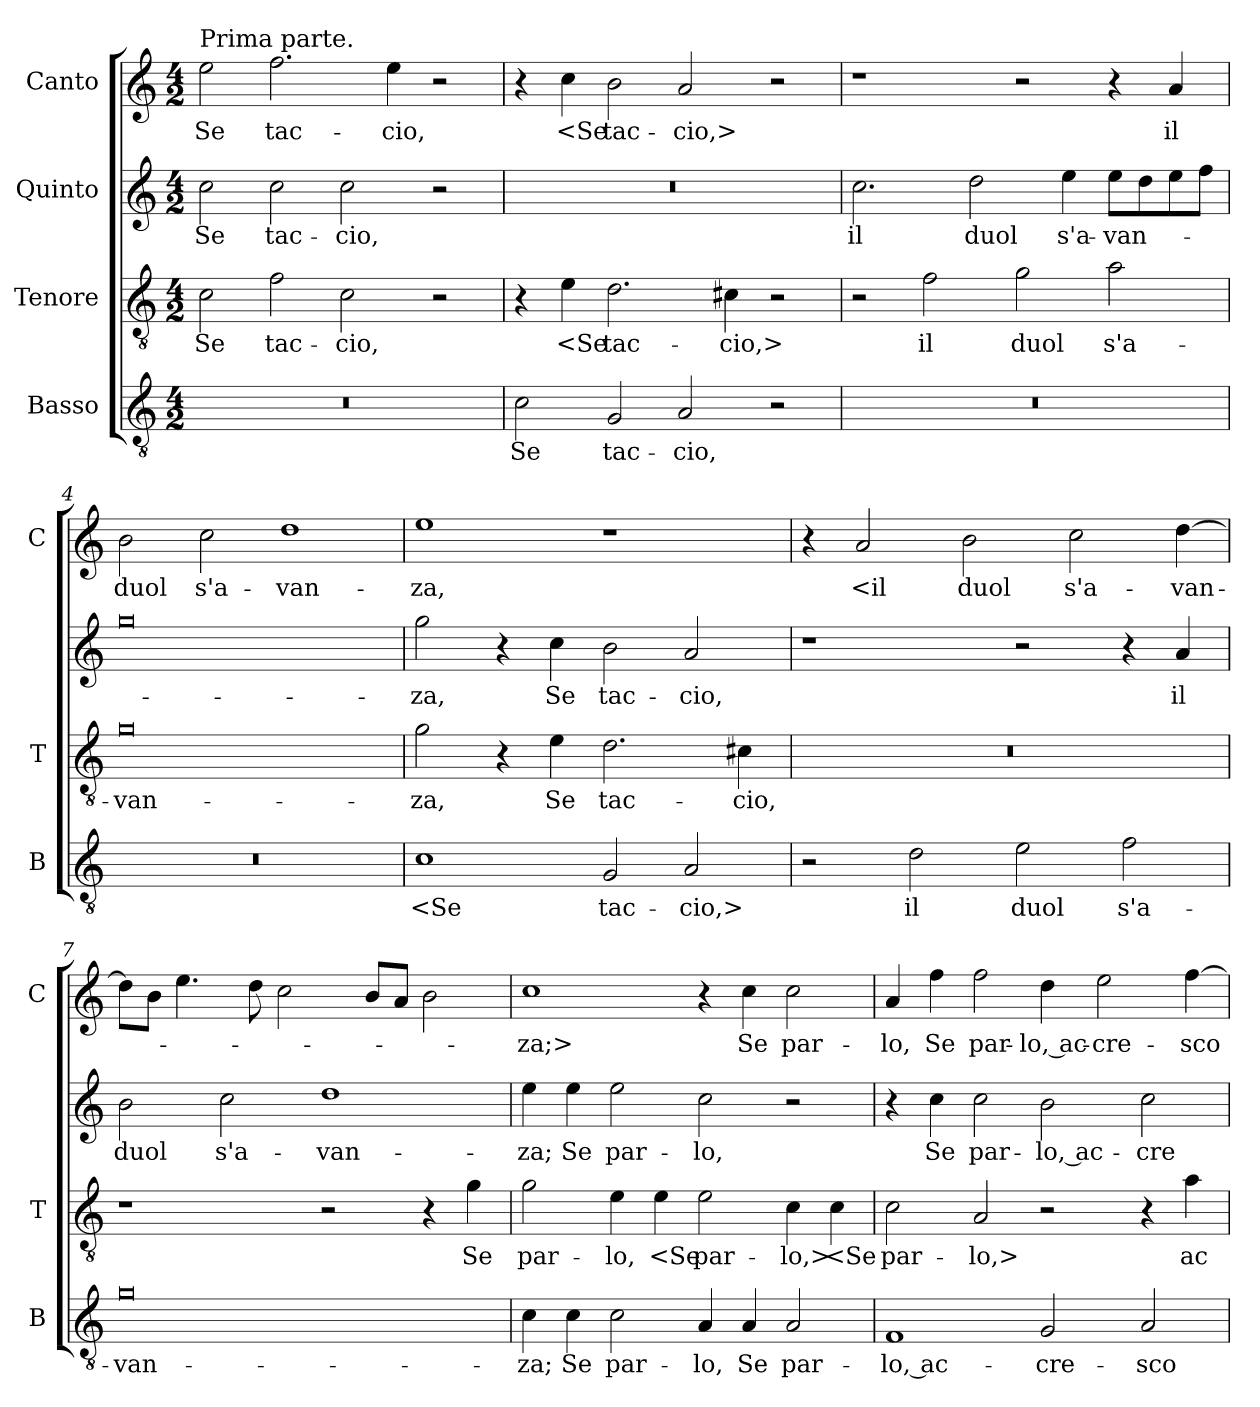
**kern	**text	**kern	**text	**kern	**text	**kern	**text
*part4	*part4	*part3	*part3	*part2	*part2	*part1	*part1
*staff4	*staff4	*staff3	*staff3	*staff2	*staff2	*staff1	*staff1
*I"Basso	*	*I"Tenore	*	*I"Quinto	*	*I"Canto	*
*I'B	*	*I'T	*	*	*	*I'C	*
*clefGv2	*	*clefGv2	*	*clefG2	*	*clefG2	*
*k[]	*	*k[]	*	*k[]	*	*k[]	*
*M4/2	*	*M4/2	*	*M4/2	*	*M4/2	*
=1	=1	=1	=1	=1	=1	=1	=1
!	!	!	!	!	!	!LO:TX:a:t=Prima parte.	!
0r	.	2c	Se	2cc	Se	2ee	Se
.	.	2f	tac-	2cc	tac-	2.ff	tac-
.	.	2c	-cio,	2cc	-cio,	.	.
.	.	.	.	.	.	4ee	-cio,
.	.	2r	.	2r	.	2r	.
=2	=2	=2	=2	=2	=2	=2	=2
2c	Se	4r	.	0r	.	4r	.
.	.	4e	<Se	.	.	4cc	<Se
2G	tac-	2.d	tac-	.	.	2b	tac-
2A	-cio,	.	.	.	.	2a	-cio,>
.	.	4c#X	-cio,>	.	.	.	.
2r	.	2r	.	.	.	2r	.
=3	=3	=3	=3	=3	=3	=3	=3
0r	.	2r	.	2.cc	il	1r	.
.	.	2f	il	.	.	.	.
.	.	.	.	2dd	duol	.	.
.	.	2g	duol	.	.	2r	.
.	.	.	.	4ee	s'a-	.	.
.	.	2a	s'a-	8eeL	-van-	4r	.
.	.	.	.	8dd	.	.	.
.	.	.	.	8ee	.	4a	il
.	.	.	.	8ffJ	.	.	.
=4	=4	=4	=4	=4	=4	=4	=4
0r	.	0g	-van-	0gg	.	2b	duol
.	.	.	.	.	.	2cc	s'a-
.	.	.	.	.	.	1dd	-van-
=5	=5	=5	=5	=5	=5	=5	=5
1c	<Se	2g	-za,	2gg	-za,	1ee	-za,
.	.	4r	.	4r	.	.	.
.	.	4e	Se	4cc	Se	.	.
2G	tac-	2.d	tac-	2b	tac-	1r	.
2A	-cio,>	.	.	2a	-cio,	.	.
.	.	4c#X	-cio,	.	.	.	.
=6	=6	=6	=6	=6	=6	=6	=6
2r	.	0r	.	1r	.	4r	.
.	.	.	.	.	.	2a	<il
2d	il	.	.	.	.	.	.
.	.	.	.	.	.	2b	duol
2e	duol	.	.	2r	.	.	.
.	.	.	.	.	.	2cc	s'a-
2f	s'a-	.	.	4r	.	.	.
.	.	.	.	4a	il	[4dd	-van-
=7	=7	=7	=7	=7	=7	=7	=7
0g	-van-	1r	.	2b	duol	8ddL]	.
.	.	.	.	.	.	8bJ	.
.	.	.	.	.	.	4.ee	.
.	.	.	.	2cc	s'a-	.	.
.	.	.	.	.	.	8dd	.
.	.	.	.	.	.	2cc	.
.	.	2r	.	1dd	-van-	.	.
.	.	.	.	.	.	8bL	.
.	.	.	.	.	.	8aJ	.
.	.	4r	.	.	.	2b	.
.	.	4g	Se	.	.	.	.
=8	=8	=8	=8	=8	=8	=8	=8
4c	-za;	2g	par-	4ee	-za;	1cc	-za;>
4c	Se	.	.	4ee	Se	.	.
2c	par-	4e	-lo,	2ee	par-	.	.
.	.	4e	<Se	.	.	.	.
4A	-lo,	2e	par-	2cc	-lo,	4r	.
4A	Se	.	.	.	.	4cc	Se
2A	par-	4c	-lo,>	2r	.	2cc	par-
.	.	4c	<Se	.	.	.	.
=9	=9	=9	=9	=9	=9	=9	=9
1F	lo, ac-	2c	par-	4r	.	4a	-lo,
.	.	.	.	4cc	Se	4ff	Se
.	.	2A	-lo,>	2cc	par-	2ff	par-
2G	-cre-	2r	.	2b	lo, ac-	4dd	lo, ac-
.	.	.	.	.	.	2ee	-cre-
2A	-sco	4r	.	2cc	-cre-	.	.
.	.	4a	ac-	.	.	[4ff	-sco
=	=	=	=	=	=	=	=
*-	*-	*-	*-	*-	*-	*-	*-
